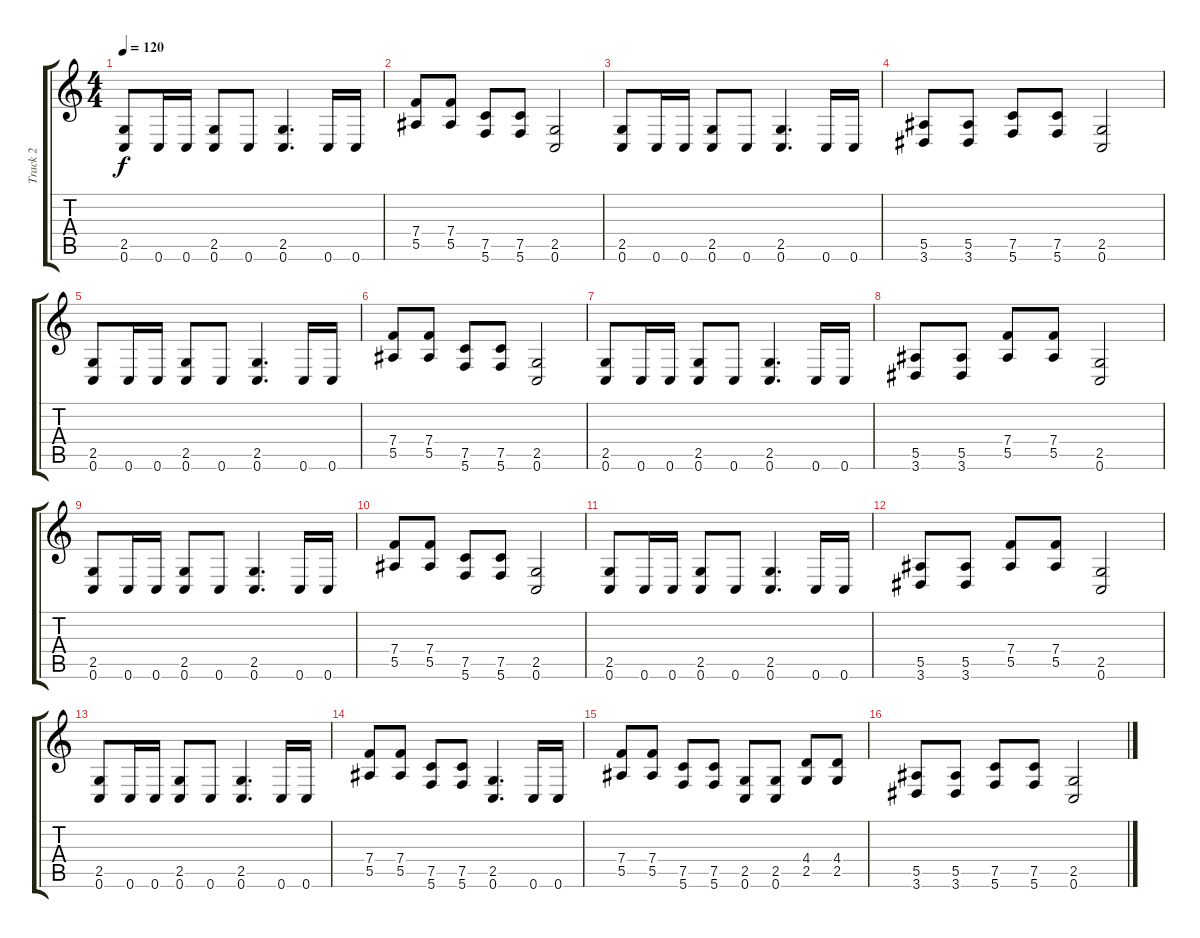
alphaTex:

\track ("Track 2" "Track 2") {instrument distortionguitar}
\staff {score tabs}
\tuning (C4 G3 Eb3 Bb2 F2 C2) {hide}
\ts (4 4)
\tempo 120
\clef g2
\ks c
(2.5 0.6).8{dy f} 0.6.16 0.6.16 (2.5 0.6).8 0.6.8 (2.5 0.6).4{d} 0.6.16 0.6.16 |
(7.4 5.5).8 (7.4 5.5).8 (7.5 5.6).8 (7.5 5.6).8 (2.5 0.6).2 |
(2.5 0.6).8 0.6.16 0.6.16 (2.5 0.6).8 0.6.8 (2.5 0.6).4{d} 0.6.16 0.6.16 |
(5.5 3.6).8 (5.5 3.6).8 (7.5 5.6).8 (7.5 5.6).8 (2.5 0.6).2 |
(2.5 0.6).8 0.6.16 0.6.16 (2.5 0.6).8 0.6.8 (2.5 0.6).4{d} 0.6.16 0.6.16 |
(7.4 5.5).8 (7.4 5.5).8 (7.5 5.6).8 (7.5 5.6).8 (2.5 0.6).2 |
(2.5 0.6).8 0.6.16 0.6.16 (2.5 0.6).8 0.6.8 (2.5 0.6).4{d} 0.6.16 0.6.16 |
(5.5 3.6).8 (5.5 3.6).8 (7.4 5.5).8 (7.4 5.5).8 (2.5 0.6).2 |
(2.5 0.6).8 0.6.16 0.6.16 (2.5 0.6).8 0.6.8 (2.5 0.6).4{d} 0.6.16 0.6.16 |
(7.4 5.5).8 (7.4 5.5).8 (7.5 5.6).8 (7.5 5.6).8 (2.5 0.6).2 |
(2.5 0.6).8 0.6.16 0.6.16 (2.5 0.6).8 0.6.8 (2.5 0.6).4{d} 0.6.16 0.6.16 |
(5.5 3.6).8 (5.5 3.6).8 (7.4 5.5).8 (7.4 5.5).8 (2.5 0.6).2 |
(2.5 0.6).8 0.6.16 0.6.16 (2.5 0.6).8 0.6.8 (2.5 0.6).4{d} 0.6.16 0.6.16 |
(7.4 5.5).8 (7.4 5.5).8 (7.5 5.6).8 (7.5 5.6).8 (2.5 0.6).4{d} 0.6.16 0.6.16 |
(7.4 5.5).8 (7.4 5.5).8 (7.5 5.6).8 (7.5 5.6).8 (2.5 0.6).8 (2.5 0.6).8 (4.4 2.5).8 (4.4 2.5).8 |
(5.5 3.6).8 (5.5 3.6).8 (7.5 5.6).8 (7.5 5.6).8 (2.5 0.6).2
